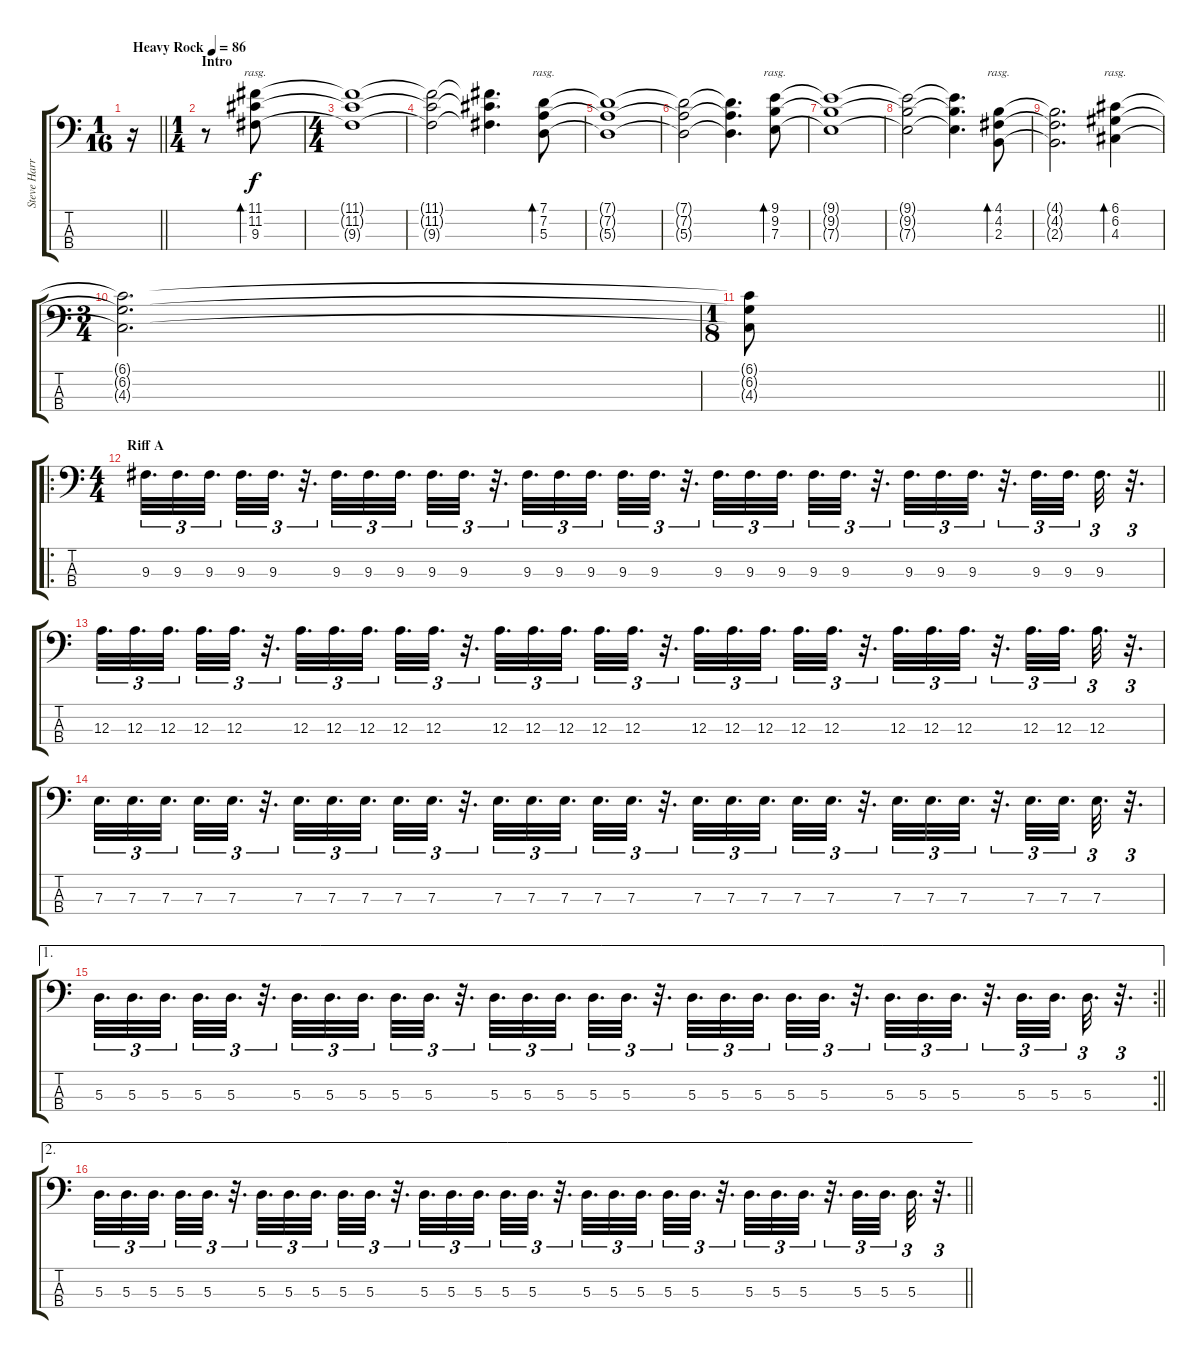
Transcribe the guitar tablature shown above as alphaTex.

\track ("Steve Harris" "Steve Harr") {instrument electricbassfinger}
\staff {score tabs}
\tuning (G2 D2 A1 E1) {hide}
\ts (1 16)
\tempo (86 "Heavy Rock")
\clef f4
\barLineRight lightlight
\ks c
r.16{dy f instrument electricbassfinger} |
\ts (1 4)
\section ("" "Intro")
r.8 (11.1 11.2 9.3).8{bd 480 rasg ii} |
\ts (4 4)
(11.1{t} 11.2{t} 9.3{t}).1 |
(11.1{t} 11.2{t} 9.3{t}).2 (11.1{t} 11.2{t} 9.3{t}).4{d} (7.1 7.2 5.3).8{bd 480 rasg ii} |
(7.1{t} 7.2{t} 5.3{t}).1 |
(7.1{t} 7.2{t} 5.3{t}).2 (7.1{t} 7.2{t} 5.3{t}).4{d} (9.1 9.2 7.3).8{bd 480 rasg ii} |
(9.1{t} 9.2{t} 7.3{t}).1 |
(9.1{t} 9.2{t} 7.3{t}).2 (9.1{t} 9.2{t} 7.3{t}).4{d} (4.1 4.2 2.3).8{bd 480 rasg ii} |
(4.1{t} 4.2{t} 2.3{t}).2{d} (6.1 6.2 4.3).4{bd 480 rasg ii} |
\ts (3 4)
(6.1{t} 6.2{t} 4.3{t}).2{d} |
\ts (1 8)
\barLineRight lightlight
(6.1{t} 6.2{t} 4.3{t}).8 |
\ro
\ts (4 4)
\section ("" "Riff A")
9.3.32{d tu (3 2)} 9.3.32{d tu (3 2)} 9.3.32{d tu (3 2)} 9.3.32{d tu (3 2)} 9.3.32{d tu (3 2)} r.32{d tu (3 2)} 9.3.32{d tu (3 2)} 9.3.32{d tu (3 2)} 9.3.32{d tu (3 2)} 9.3.32{d tu (3 2)} 9.3.32{d tu (3 2)} r.32{d tu (3 2)} 9.3.32{d tu (3 2)} 9.3.32{d tu (3 2)} 9.3.32{d tu (3 2)} 9.3.32{d tu (3 2)} 9.3.32{d tu (3 2)} r.32{d tu (3 2)} 9.3.32{d tu (3 2)} 9.3.32{d tu (3 2)} 9.3.32{d tu (3 2)} 9.3.32{d tu (3 2)} 9.3.32{d tu (3 2)} r.32{d tu (3 2)} 9.3.32{d tu (3 2)} 9.3.32{d tu (3 2)} 9.3.32{d tu (3 2)} r.32{d tu (3 2)} 9.3.32{d tu (3 2)} 9.3.32{d tu (3 2)} 9.3.32{d tu (3 2)} r.32{d tu (3 2)} |
12.3.32{d tu (3 2)} 12.3.32{d tu (3 2)} 12.3.32{d tu (3 2)} 12.3.32{d tu (3 2)} 12.3.32{d tu (3 2)} r.32{d tu (3 2)} 12.3.32{d tu (3 2)} 12.3.32{d tu (3 2)} 12.3.32{d tu (3 2)} 12.3.32{d tu (3 2)} 12.3.32{d tu (3 2)} r.32{d tu (3 2)} 12.3.32{d tu (3 2)} 12.3.32{d tu (3 2)} 12.3.32{d tu (3 2)} 12.3.32{d tu (3 2)} 12.3.32{d tu (3 2)} r.32{d tu (3 2)} 12.3.32{d tu (3 2)} 12.3.32{d tu (3 2)} 12.3.32{d tu (3 2)} 12.3.32{d tu (3 2)} 12.3.32{d tu (3 2)} r.32{d tu (3 2)} 12.3.32{d tu (3 2)} 12.3.32{d tu (3 2)} 12.3.32{d tu (3 2)} r.32{d tu (3 2)} 12.3.32{d tu (3 2)} 12.3.32{d tu (3 2)} 12.3.32{d tu (3 2)} r.32{d tu (3 2)} |
7.3.32{d tu (3 2)} 7.3.32{d tu (3 2)} 7.3.32{d tu (3 2)} 7.3.32{d tu (3 2)} 7.3.32{d tu (3 2)} r.32{d tu (3 2)} 7.3.32{d tu (3 2)} 7.3.32{d tu (3 2)} 7.3.32{d tu (3 2)} 7.3.32{d tu (3 2)} 7.3.32{d tu (3 2)} r.32{d tu (3 2)} 7.3.32{d tu (3 2)} 7.3.32{d tu (3 2)} 7.3.32{d tu (3 2)} 7.3.32{d tu (3 2)} 7.3.32{d tu (3 2)} r.32{d tu (3 2)} 7.3.32{d tu (3 2)} 7.3.32{d tu (3 2)} 7.3.32{d tu (3 2)} 7.3.32{d tu (3 2)} 7.3.32{d tu (3 2)} r.32{d tu (3 2)} 7.3.32{d tu (3 2)} 7.3.32{d tu (3 2)} 7.3.32{d tu (3 2)} r.32{d tu (3 2)} 7.3.32{d tu (3 2)} 7.3.32{d tu (3 2)} 7.3.32{d tu (3 2)} r.32{d tu (3 2)} |
\ae 1
\rc 2
\barLineRight lightlight
5.3.32{d tu (3 2)} 5.3.32{d tu (3 2)} 5.3.32{d tu (3 2)} 5.3.32{d tu (3 2)} 5.3.32{d tu (3 2)} r.32{d tu (3 2)} 5.3.32{d tu (3 2)} 5.3.32{d tu (3 2)} 5.3.32{d tu (3 2)} 5.3.32{d tu (3 2)} 5.3.32{d tu (3 2)} r.32{d tu (3 2)} 5.3.32{d tu (3 2)} 5.3.32{d tu (3 2)} 5.3.32{d tu (3 2)} 5.3.32{d tu (3 2)} 5.3.32{d tu (3 2)} r.32{d tu (3 2)} 5.3.32{d tu (3 2)} 5.3.32{d tu (3 2)} 5.3.32{d tu (3 2)} 5.3.32{d tu (3 2)} 5.3.32{d tu (3 2)} r.32{d tu (3 2)} 5.3.32{d tu (3 2)} 5.3.32{d tu (3 2)} 5.3.32{d tu (3 2)} r.32{d tu (3 2)} 5.3.32{d tu (3 2)} 5.3.32{d tu (3 2)} 5.3.32{d tu (3 2)} r.32{d tu (3 2)} |
\ae 2
\barLineRight lightlight
5.3.32{d tu (3 2)} 5.3.32{d tu (3 2)} 5.3.32{d tu (3 2)} 5.3.32{d tu (3 2)} 5.3.32{d tu (3 2)} r.32{d tu (3 2)} 5.3.32{d tu (3 2)} 5.3.32{d tu (3 2)} 5.3.32{d tu (3 2)} 5.3.32{d tu (3 2)} 5.3.32{d tu (3 2)} r.32{d tu (3 2)} 5.3.32{d tu (3 2)} 5.3.32{d tu (3 2)} 5.3.32{d tu (3 2)} 5.3.32{d tu (3 2)} 5.3.32{d tu (3 2)} r.32{d tu (3 2)} 5.3.32{d tu (3 2)} 5.3.32{d tu (3 2)} 5.3.32{d tu (3 2)} 5.3.32{d tu (3 2)} 5.3.32{d tu (3 2)} r.32{d tu (3 2)} 5.3.32{d tu (3 2)} 5.3.32{d tu (3 2)} 5.3.32{d tu (3 2)} r.32{d tu (3 2)} 5.3.32{d tu (3 2)} 5.3.32{d tu (3 2)} 5.3.32{d tu (3 2)} r.32{d tu (3 2)}
